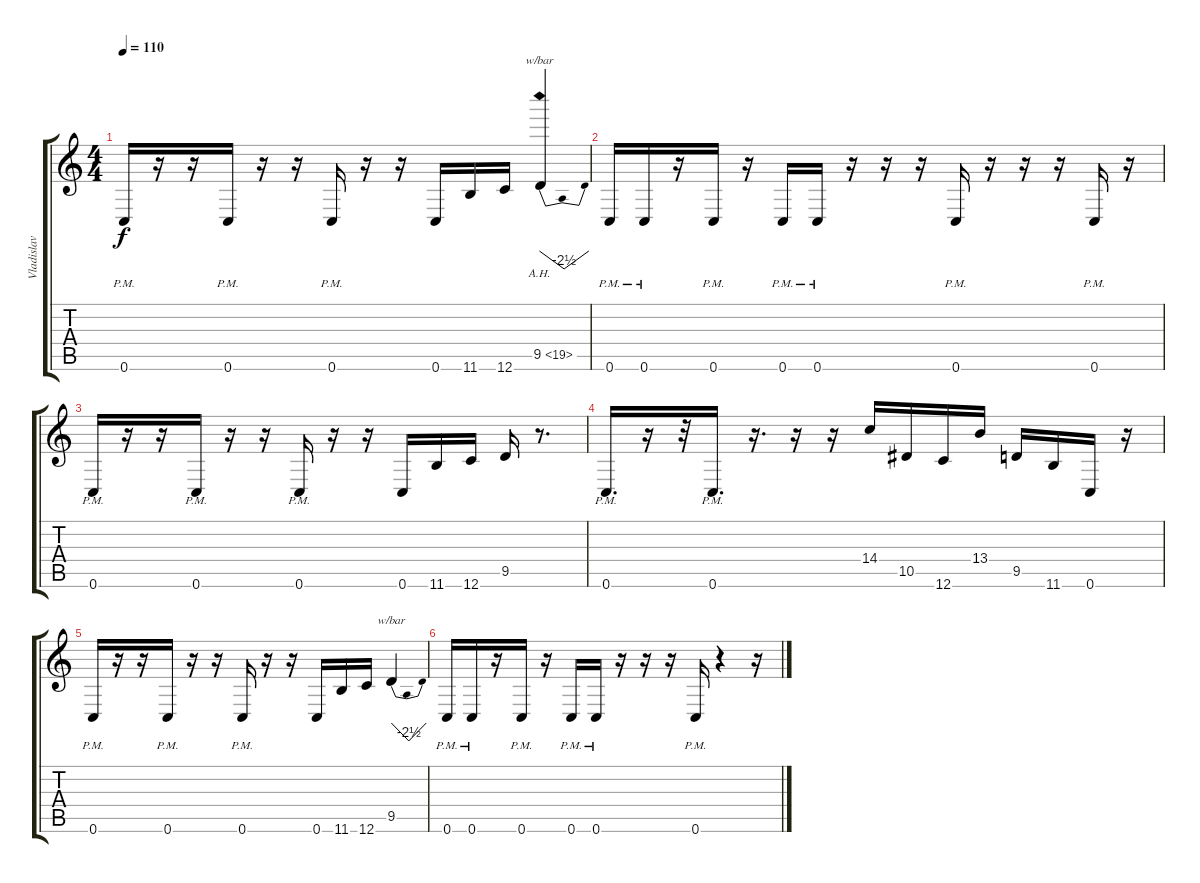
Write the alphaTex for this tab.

\track ("Vladislav Nekrash" "Vladislav ") {instrument distortionguitar}
\staff {score tabs}
\tuning (C4 G3 Eb3 Bb2 F2 C2) {hide}
\ts (4 4)
\tempo 110
\clef g2
\ks c
0.6{pm}.16{dy f} r.16 r.16 0.6{pm}.16 r.16 r.16 0.6{pm}.16 r.16 r.16 0.6.16 11.6.16 12.6.16 9.5{ah 10}.4{tbe (dip default 0 0 30 -10 60 0) instrument guitarharmonics} |
0.6{pm}.16{instrument distortionguitar} 0.6{pm}.16 r.16 0.6{pm}.16 r.16 0.6{pm}.16 0.6{pm}.16 r.16 r.16 r.16 0.6{pm}.16 r.16 r.16 r.16 0.6{pm}.16 r.16 |
0.6{pm}.16 r.16 r.16 0.6{pm}.16 r.16 r.16 0.6{pm}.16 r.16 r.16 0.6.16 11.6.16 12.6.16 9.5.16 r.8{d} |
0.6{pm}.16{d} r.16 r.32 0.6{pm}.16{d} r.16{d} r.16 r.16 14.4.16 10.5.16 12.6.16 13.4.16 9.5.16 11.6.16 0.6.16 r.16 |
0.6{pm}.16 r.16 r.16 0.6{pm}.16 r.16 r.16 0.6{pm}.16 r.16 r.16 0.6.16 11.6.16 12.6.16 9.5.4{tbe (dip default 0 0 30 -10 60 0) instrument guitarharmonics} |
0.6{pm}.16{instrument distortionguitar} 0.6{pm}.16 r.16 0.6{pm}.16 r.16 0.6{pm}.16 0.6{pm}.16 r.16 r.16 r.16 0.6{pm}.16 r.4 r.16
